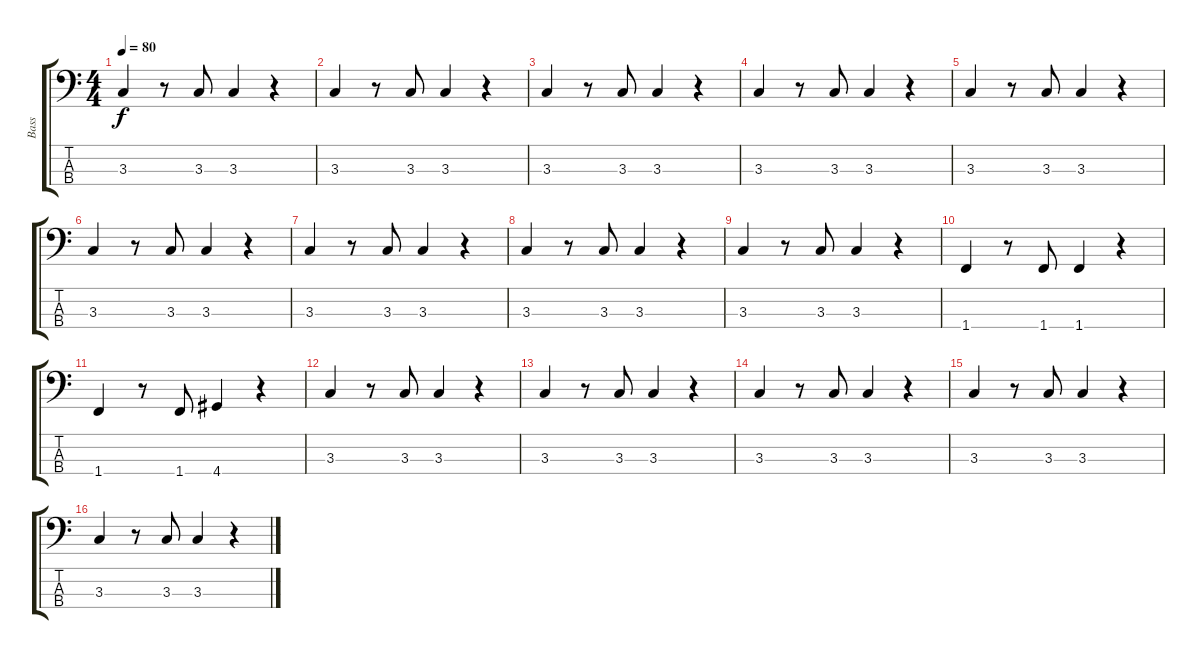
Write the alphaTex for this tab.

\track ("Bass" "Bass") {instrument electricbassfinger}
\staff {score tabs}
\tuning (G2 D2 A1 E1) {hide}
\ts (4 4)
\tempo 80
\clef f4
\ks c
3.3.4{dy f} r.8 3.3.8 3.3.4 r.4 |
3.3.4 r.8 3.3.8 3.3.4 r.4 |
3.3.4 r.8 3.3.8 3.3.4 r.4 |
3.3.4 r.8 3.3.8 3.3.4 r.4 |
3.3.4 r.8 3.3.8 3.3.4 r.4 |
3.3.4 r.8 3.3.8 3.3.4 r.4 |
3.3.4 r.8 3.3.8 3.3.4 r.4 |
3.3.4 r.8 3.3.8 3.3.4 r.4 |
3.3.4 r.8 3.3.8 3.3.4 r.4 |
1.4.4 r.8 1.4.8 1.4.4 r.4 |
1.4.4 r.8 1.4.8 4.4.4 r.4 |
3.3.4 r.8 3.3.8 3.3.4 r.4 |
3.3.4 r.8 3.3.8 3.3.4 r.4 |
3.3.4 r.8 3.3.8 3.3.4 r.4 |
3.3.4 r.8 3.3.8 3.3.4 r.4 |
3.3.4 r.8 3.3.8 3.3.4 r.4
